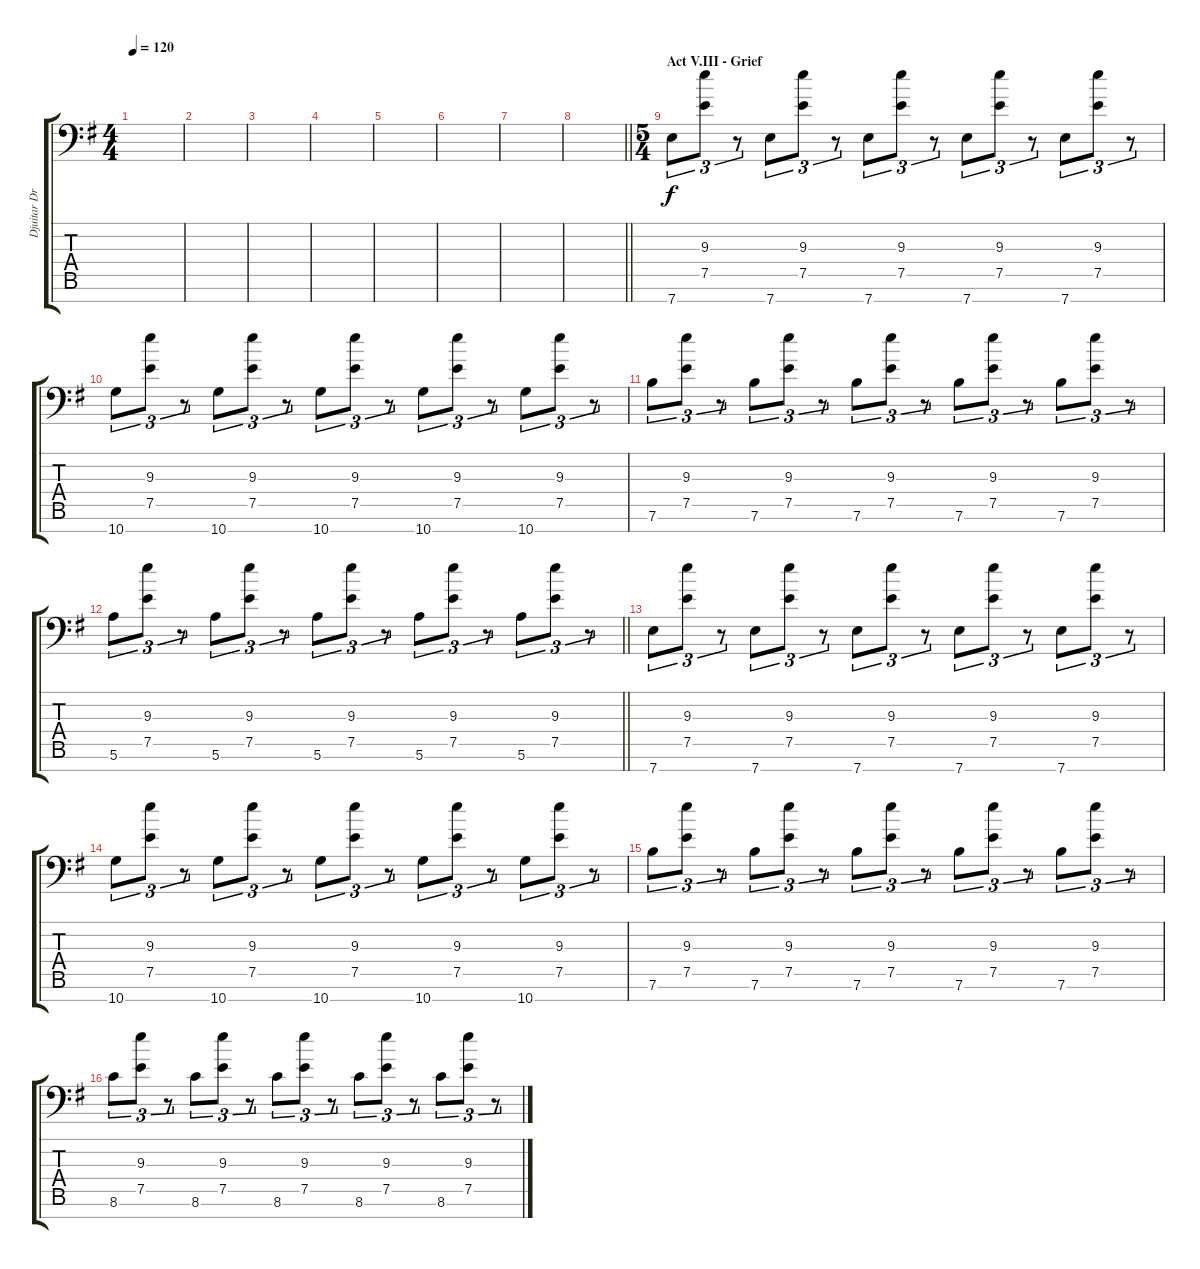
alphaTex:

\track ("Djuitar Dropped A" "Djuitar Dr") {instrument distortionguitar}
\staff {score tabs}
\tuning (E4 B3 G3 D3 A2 E2 A1) {hide}
\ts (4 4)
\tempo 120
\clef f4
\ks eminor
|
|
|
|
|
|
|
\barLineRight lightlight
|
\ts (5 4)
\section ("" "Act V.III - Grief")
7.7.8{tu (3 2)} (9.3 7.5).8{tu (3 2)} r.8{tu (3 2)} 7.7.8{tu (3 2)} (9.3 7.5).8{tu (3 2)} r.8{tu (3 2)} 7.7.8{tu (3 2)} (9.3 7.5).8{tu (3 2)} r.8{tu (3 2)} 7.7.8{tu (3 2)} (9.3 7.5).8{tu (3 2)} r.8{tu (3 2)} 7.7.8{tu (3 2)} (9.3 7.5).8{tu (3 2)} r.8{tu (3 2)} |
10.7.8{tu (3 2)} (9.3 7.5).8{tu (3 2)} r.8{tu (3 2)} 10.7.8{tu (3 2)} (9.3 7.5).8{tu (3 2)} r.8{tu (3 2)} 10.7.8{tu (3 2)} (9.3 7.5).8{tu (3 2)} r.8{tu (3 2)} 10.7.8{tu (3 2)} (9.3 7.5).8{tu (3 2)} r.8{tu (3 2)} 10.7.8{tu (3 2)} (9.3 7.5).8{tu (3 2)} r.8{tu (3 2)} |
7.6.8{tu (3 2)} (9.3 7.5).8{tu (3 2)} r.8{tu (3 2)} 7.6.8{tu (3 2)} (9.3 7.5).8{tu (3 2)} r.8{tu (3 2)} 7.6.8{tu (3 2)} (9.3 7.5).8{tu (3 2)} r.8{tu (3 2)} 7.6.8{tu (3 2)} (9.3 7.5).8{tu (3 2)} r.8{tu (3 2)} 7.6.8{tu (3 2)} (9.3 7.5).8{tu (3 2)} r.8{tu (3 2)} |
\barLineRight lightlight
5.6.8{tu (3 2)} (9.3 7.5).8{tu (3 2)} r.8{tu (3 2)} 5.6.8{tu (3 2)} (9.3 7.5).8{tu (3 2)} r.8{tu (3 2)} 5.6.8{tu (3 2)} (9.3 7.5).8{tu (3 2)} r.8{tu (3 2)} 5.6.8{tu (3 2)} (9.3 7.5).8{tu (3 2)} r.8{tu (3 2)} 5.6.8{tu (3 2)} (9.3 7.5).8{tu (3 2)} r.8{tu (3 2)} |
7.7.8{tu (3 2)} (9.3 7.5).8{tu (3 2)} r.8{tu (3 2)} 7.7.8{tu (3 2)} (9.3 7.5).8{tu (3 2)} r.8{tu (3 2)} 7.7.8{tu (3 2)} (9.3 7.5).8{tu (3 2)} r.8{tu (3 2)} 7.7.8{tu (3 2)} (9.3 7.5).8{tu (3 2)} r.8{tu (3 2)} 7.7.8{tu (3 2)} (9.3 7.5).8{tu (3 2)} r.8{tu (3 2)} |
10.7.8{tu (3 2)} (9.3 7.5).8{tu (3 2)} r.8{tu (3 2)} 10.7.8{tu (3 2)} (9.3 7.5).8{tu (3 2)} r.8{tu (3 2)} 10.7.8{tu (3 2)} (9.3 7.5).8{tu (3 2)} r.8{tu (3 2)} 10.7.8{tu (3 2)} (9.3 7.5).8{tu (3 2)} r.8{tu (3 2)} 10.7.8{tu (3 2)} (9.3 7.5).8{tu (3 2)} r.8{tu (3 2)} |
7.6.8{tu (3 2)} (9.3 7.5).8{tu (3 2)} r.8{tu (3 2)} 7.6.8{tu (3 2)} (9.3 7.5).8{tu (3 2)} r.8{tu (3 2)} 7.6.8{tu (3 2)} (9.3 7.5).8{tu (3 2)} r.8{tu (3 2)} 7.6.8{tu (3 2)} (9.3 7.5).8{tu (3 2)} r.8{tu (3 2)} 7.6.8{tu (3 2)} (9.3 7.5).8{tu (3 2)} r.8{tu (3 2)} |
8.6.8{tu (3 2)} (9.3 7.5).8{tu (3 2)} r.8{tu (3 2)} 8.6.8{tu (3 2)} (9.3 7.5).8{tu (3 2)} r.8{tu (3 2)} 8.6.8{tu (3 2)} (9.3 7.5).8{tu (3 2)} r.8{tu (3 2)} 8.6.8{tu (3 2)} (9.3 7.5).8{tu (3 2)} r.8{tu (3 2)} 8.6.8{tu (3 2)} (9.3 7.5).8{tu (3 2)} r.8{tu (3 2)}
